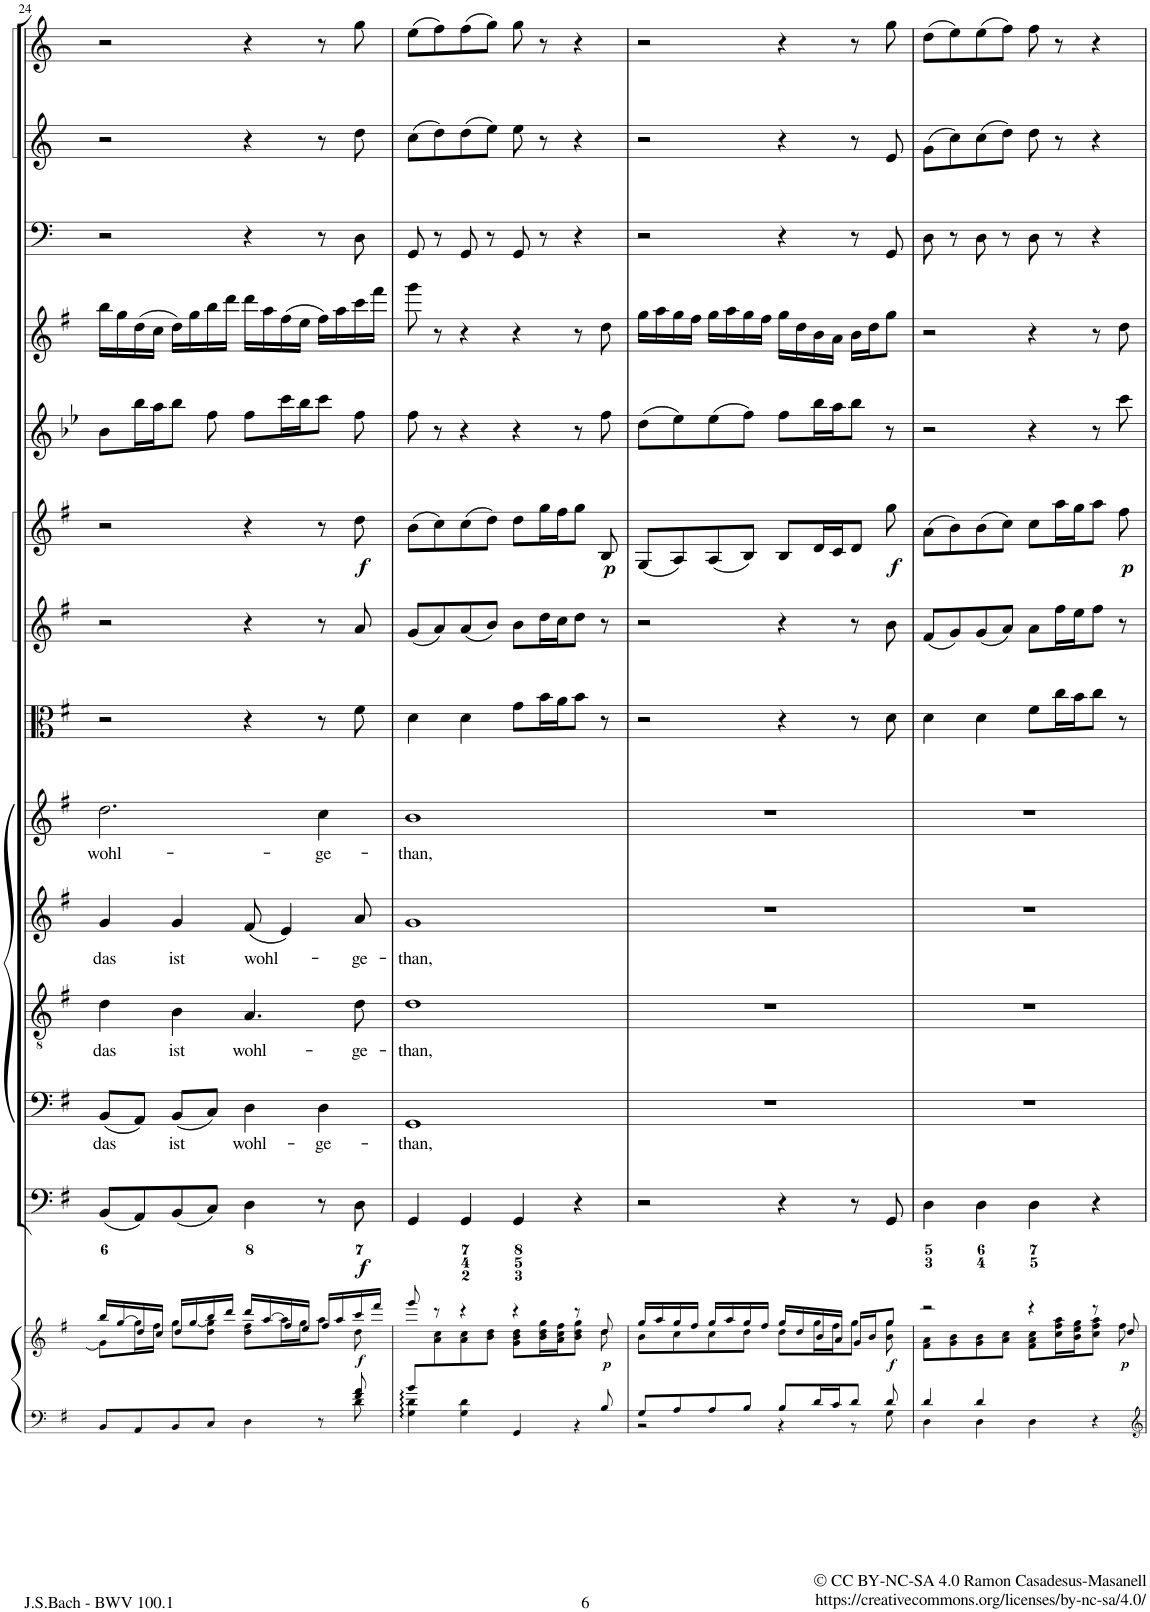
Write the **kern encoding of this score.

**kern	**kern	**kern	**kern	**text	**kern	**text	**kern	**text	**kern	**text	**kern	**kern	**kern	**kern	**kern	**kern	**kern	**kern
*part14	*part14	*part13	*part12	*part12	*part11	*part11	*part10	*part10	*part9	*part9	*part8	*part7	*part6	*part5	*part4	*part3	*part2	*part1
*staff15	*staff14	*staff13	*staff12	*staff12	*staff11	*staff11	*staff10	*staff10	*staff9	*staff9	*staff8	*staff7	*staff6	*staff5	*staff4	*staff3	*staff2	*staff1
*I"Piano reduction	*	*I"Organo e Continuo	*I"Basso	*	*I"Tenore	*	*I"Alto	*	*I"Soprano	*	*I"Viola	*I"Violino II	*I"Violino I	*I"Oboe d'amore	*I"Flauto Traverso	*I"Timpani	*I"Corno II	*I"Corno I
*I'Pno	*	*	*	*	*	*	*	*	*	*	*	*	*	*I'Ob	*I'Fl	*I'Timp	*	*
!!LO:PB:g=z
*clefF4	*clefG2	*clefF4	*clefF4	*	*clefGv2	*	*clefG2	*	*clefG2	*	*clefC3	*clefG2	*clefG2	*clefG2	*clefG2	*clefF4	*clefG2	*clefG2
*	*	*	*	*	*	*	*	*	*	*	*	*	*	*Trd2c3	*	*	*Trd3c5	*Trd3c5
*k[f#]	*k[f#]	*k[f#]	*k[f#]	*	*k[f#]	*	*k[f#]	*	*k[f#]	*	*k[f#]	*k[f#]	*k[f#]	*k[b-e-]	*k[f#]	*k[]	*k[]	*k[]
*M2/2	*M2/2	*M2/2	*M2/2	*	*M2/2	*	*M2/2	*	*M2/2	*	*M2/2	*M2/2	*M2/2	*M2/2	*M2/2	*M2/2	*M2/2	*M2/2
*met(c|)	*met(c|)	*met(c|)	*met(c|)	*	*met(c|)	*	*met(c|)	*	*met(c|)	*	*met(c|)	*met(c|)	*met(c|)	*met(c|)	*met(c|)	*met(c|)	*met(c|)	*met(c|)
=24	=24	=24	=24	=24	=24	=24	=24	=24	=24	=24	=24	=24	=24	=24	=24	=24	=24	=24
*^	*^	*	*	*	*	*	*	*	*	*	*	*	*	*	*	*	*	*
!	!	!	!	!	!	!LO:LY:b	!	!LO:LY:b	!	!LO:LY:b	!	!LO:LY:b	!	!	!	!	!	!	!	!
8BB/L	2ryy	16bb/LL	8g\L]	(8BB/L	(8BB/L	das	4d\	das	4g/	das	2.dd\	wohl-	2r	2r	2r	8b-\L	16bb\LL	2r	2r	2r
.	.	[16gg/	.	.	.	.	.	.	.	.	.	.	.	.	.	.	16gg\	.	.	.
8AA/	.	16dd/	16gg\L]	8AA/)	8AA/J)	.	.	.	.	.	.	.	.	.	.	16bb-\L	(16dd\	.	.	.
.	.	16cc/JJ	16ff#\JJ	.	.	.	.	.	.	.	.	.	.	.	.	16aa\J	16cc\JJ	.	.	.
!	!	!	!	!	!	!LO:LY:b	!	!LO:LY:b	!	!LO:LY:b	!	!	!	!	!	!	!	!	!	!
8BB/	.	16dd/LL	8gg\L	(8BB/	(8BB/L	ist	4B\	ist	4g/	ist	.	.	.	.	.	8bb-\J	16dd\LL)	.	.	.
.	.	[<16gg/	.	.	.	.	.	.	.	.	.	.	.	.	.	.	16gg\	.	.	.
8C/J	.	16bb/	8dd\ 8gg\]J	8C/J)	8C/J)	.	.	.	.	.	.	.	.	.	.	8ff\	16bb\	.	.	.
.	.	16ddd/JJ	.	.	.	.	.	.	.	.	.	.	.	.	.	.	16ddd\JJ	.	.	.
!	!	!	!	!	!	!LO:LY:b	!	!LO:LY:b	!	!LO:LY:b	!	!	!	!	!	!	!	!	!	!
4ryy	4D\	16ddd/LL	8dd\ 8ff#\L	4D\	4D\	wohl-	4.A/	wohl-	(8f#/	wohl-	.	.	4r	4r	4r	8ff\L	16ddd\LL	4r	4r	4r
.	.	[16aa/	.	.	.	.	.	.	.	.	.	.	.	.	.	.	16aa\	.	.	.
.	.	16ff#/	16aa\L]	.	.	.	.	.	4e/)	.	.	.	.	.	.	16ccc\L	(16ff#\	.	.	.
.	.	16ee/JJ	16gg\J	.	.	.	.	.	.	.	.	.	.	.	.	16bb-\J	16ee\JJ	.	.	.
!	!	!	!	!	!	!LO:LY:b	!	!	!	!	!	!LO:LY:b	!	!	!	!	!	!	!	!
8r	8ryy	16ff#/LL	8aa\J	8r	4D\	ge-	.	.	.	.	4cc\	-ge-	8r	8r	8r	8ccc\J	16ff#\LL)	8r	8r	8r
.	.	16aa/	.	.	.	.	.	.	.	.	.	.	.	.	.	.	16aa\	.	.	.
!	!	!	!	!	!	!	!	!LO:LY:b	!	!LO:LY:b	!	!	!	!	!	!	!	!	!	!
8f#/ 8a/	8d\	16ccc/	8dd\	8D\	.	.	8d\	-ge-	8a/	ge-	.	.	8f#\	8a/	8dd\	8ff\	16ccc\	8D\	8dd\	8gg\
.	.	16fff#/JJ	.	.	.	.	.	.	.	.	.	.	.	.	.	.	16fff#\JJ	.	.	.
=25	=25	=25	=25	=25	=25	=25	=25	=25	=25	=25	=25	=25	=25	=25	=25	=25	=25	=25	=25	=25
*	*^	*	*	*	*	*	*	*	*	*	*	*	*	*	*	*	*	*	*	*
!	!	!	!	!	!	!	!LO:LY:b	!	!LO:LY:b	!	!LO:LY:b	!	!LO:LY:b	!	!	!	!	!	!	!	!
8b/L	2ryy	4G\ 4d\	8ggg/	8ryy	4GG/	1GG	than,	1d	-than,	1g	-than,	1b	-than,	4d\	(8g/L	(8b\L	8ff\	8ggg\	8GG/	(8cc\L	(8ee\L
2..ryy	.	.	8r	8a\ 8cc\	.	.	.	.	.	.	.	.	.	.	8a/)	8cc\)	8r	8r	8r	8dd\)	8ff\)
.	.	4G\ 4d\	4r	8a\ 8cc\	4GG/	.	.	.	.	.	.	.	.	4d\	(8a/	(8cc\	4r	4r	8GG/	(8dd\	(8ff\
.	.	.	.	8b\ 8dd\J	.	.	.	.	.	.	.	.	.	.	8b/J)	8dd\J)	.	.	8r	8ee\J)	8gg\J)
.	4GG/	4ryy	4r	8g\ 8b\ 8dd\L	4GG/	.	.	.	.	.	.	.	.	8g\L	8b\L	8dd\L	4r	4r	8GG/	8ee\	8gg\
.	.	.	.	16b\ 16dd\ 16gg\L	.	.	.	.	.	.	.	.	.	16b\L	16dd\L	16gg\L	.	.	8r	8r	8r
.	.	.	.	16a\ 16cc\ 16ff#\J	.	.	.	.	.	.	.	.	.	16a\J	16cc\J	16ff#\J	.	.	.	.	.
.	8ryy	4r	8r	8b\ 8dd\ 8gg\J	4r	.	.	.	.	.	.	.	.	8b\J	8dd\J	8gg\J	8r	8r	4r	4r	4r
.	8B/	.	8dd/	8dd\	.	.	.	.	.	.	.	.	.	8r	8r	8B/	8ff\	8dd\	.	.	.
*	*v	*v	*	*	*	*	*	*	*	*	*	*	*	*	*	*	*	*	*	*	*
=26	=26	=26	=26	=26	=26	=26	=26	=26	=26	=26	=26	=26	=26	=26	=26	=26	=26	=26	=26	=26
8G/L	2r	16gg/LL	8b\L	2r	1r	.	1r	.	1r	.	1r	.	2r	2r	(8G/L	(8dd\L	16gg\LL	2r	2r	2r
.	.	16aa/	.	.	.	.	.	.	.	.	.	.	.	.	.	.	16aa\	.	.	.
8A/	.	16gg/	8cc\	.	.	.	.	.	.	.	.	.	.	.	8A/)	8ee-\)	16gg\	.	.	.
.	.	16ff#/JJ	.	.	.	.	.	.	.	.	.	.	.	.	.	.	16ff#\JJ	.	.	.
8A/	.	16gg/LL	8cc\	.	.	.	.	.	.	.	.	.	.	.	(8A/	(8ee-\	16gg\LL	.	.	.
.	.	16aa/	.	.	.	.	.	.	.	.	.	.	.	.	.	.	16aa\	.	.	.
8B/J	.	16gg/	8dd\J	.	.	.	.	.	.	.	.	.	.	.	8B/J)	8ff\J)	16gg\	.	.	.
.	.	16ff#/JJ	.	.	.	.	.	.	.	.	.	.	.	.	.	.	16ff#\JJ	.	.	.
8B/L	4r	16gg/LL	8dd\L	4r	.	.	.	.	.	.	.	.	4r	4r	8B/L	8ff\L	16gg\LL	4r	4r	4r
.	.	16dd/	.	.	.	.	.	.	.	.	.	.	.	.	.	.	16dd\	.	.	.
16d/L	.	16b/	16gg\L	.	.	.	.	.	.	.	.	.	.	.	16d/L	16bb-\L	16b\	.	.	.
16c/J	.	16a/JJ	16ff#\J	.	.	.	.	.	.	.	.	.	.	.	16c/J	16aa\J	16a\JJ	.	.	.
8d/J	8r	16g/LL	8gg\J	8r	.	.	.	.	.	.	.	.	8r	8r	8d/J	8bb-\J	16b\LL	8r	8r	8r
.	.	16b/J	.	.	.	.	.	.	.	.	.	.	.	.	.	.	16dd\J	.	.	.
8d/	8G\	8gg/J	8b\ 8gg\	8GG/	.	.	.	.	.	.	.	.	8d\	8b\	8gg\	8r	8gg\J	8GG/	8e/	8gg\
=27	=27	=27	=27	=27	=27	=27	=27	=27	=27	=27	=27	=27	=27	=27	=27	=27	=27	=27	=27	=27
4d/	4D\	2r	8f#\ 8a\L	4D\	1r	.	1r	.	1r	.	1r	.	4d\	(8f#/L	(8a\L	2r	2r	8D\	(8g\L	(8dd\L
.	.	.	8g\ 8b\	.	.	.	.	.	.	.	.	.	.	8g/)	8b\)	.	.	8r	8cc\)	8ee\)
4d/	4D\	.	8g\ 8b\	4D\	.	.	.	.	.	.	.	.	4d\	(8g/	(8b\	.	.	8D\	(8cc\	(8ee\
.	.	.	8a\ 8cc\J	.	.	.	.	.	.	.	.	.	.	8a/J)	8cc\J)	.	.	8r	8dd\J)	8ff\J)
4ryy	4D\	4r	8f#\ 8a\ 8cc\L	4D\	.	.	.	.	.	.	.	.	8f#\L	8a\L	8cc\L	4r	4r	8D\	8dd\	8ff\
.	.	.	16cc\ 16ff#\ 16aa\L	.	.	.	.	.	.	.	.	.	16cc\L	16ff#\L	16aa\L	.	.	8r	8r	8r
.	.	.	16b\ 16ee\ 16gg\J	.	.	.	.	.	.	.	.	.	16b\J	16ee\J	16gg\J	.	.	.	.	.
4r	4ryy	8r	8cc\ 8ff#\ 8aa\J	4r	.	.	.	.	.	.	.	.	8cc\J	8ff#\J	8aa\J	8r	8r	4r	4r	4r
.	.	8dd/	8ff#\	.	.	.	.	.	.	.	.	.	8r	8r	8ff#\	8ccc\	8dd\	.	.	.
*v	*v	*	*	*	*	*	*	*	*	*	*	*	*	*	*	*	*	*	*	*
*	*v	*v	*	*	*	*	*	*	*	*	*	*	*	*	*	*	*	*	*
=	=	=	=	=	=	=	=	=	=	=	=	=	=	=	=	=	=	=
*-	*-	*-	*-	*-	*-	*-	*-	*-	*-	*-	*-	*-	*-	*-	*-	*-	*-	*-
